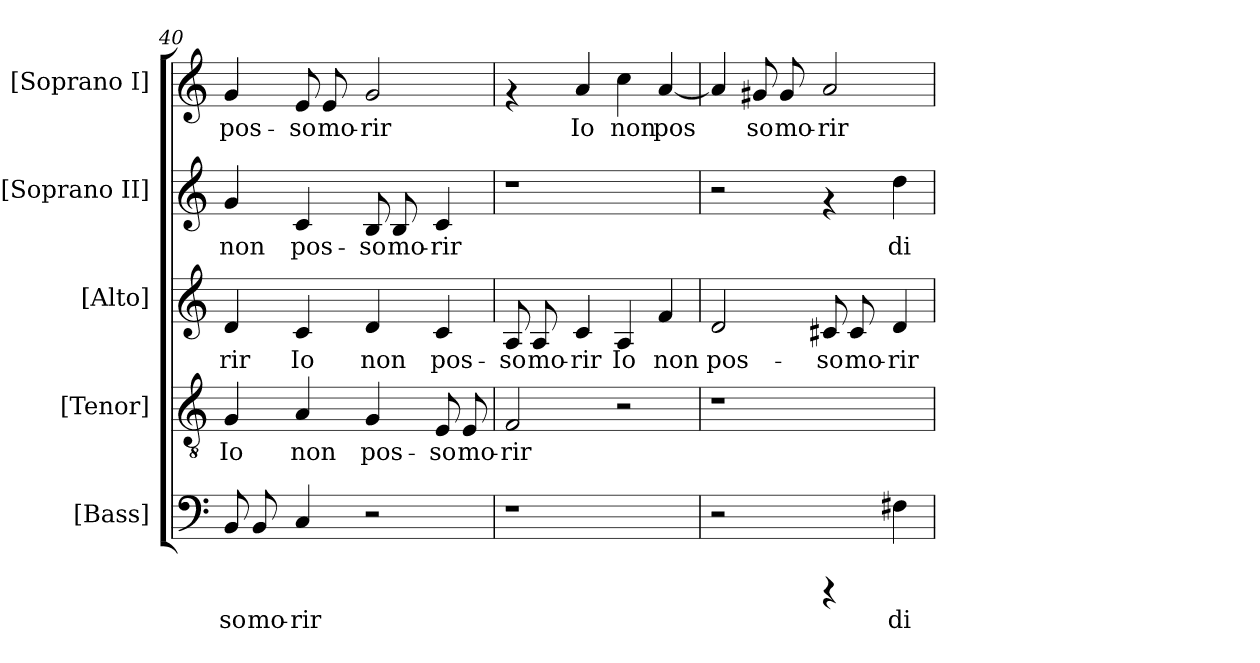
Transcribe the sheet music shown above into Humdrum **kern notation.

**kern	**text	**kern	**text	**kern	**text	**kern	**text	**kern	**text
*part5	*part5	*part4	*part4	*part3	*part3	*part2	*part2	*part1	*part1
*staff5	*staff5	*staff4	*staff4	*staff3	*staff3	*staff2	*staff2	*staff1	*staff1
*I"[Bass]	*	*I"[Tenor]	*	*I"[Alto]	*	*I"[Soprano II]	*	*I"[Soprano I]	*
*clefF4	*	*clefGv2	*	*clefG2	*	*clefG2	*	*clefG2	*
*k[]	*	*k[]	*	*k[]	*	*k[]	*	*k[]	*
*C:	*	*C:	*	*C:	*	*C:	*	*C:	*
=40	=40	=40	=40	=40	=40	=40	=40	=40	=40
!	!LO:LY:b:cj	!	!LO:LY:b:cj	!	!LO:LY:b:cj	!	!LO:LY:b:cj	!	!LO:LY:b:cj
8BB/	-so	4G/	Io	4d/	-rir	4g/	non	4g/	pos-
!	!LO:LY:b:cj	!	!	!	!	!	!	!	!
8BB/	mo-	.	.	.	.	.	.	.	.
!	!LO:LY:b:cj	!	!LO:LY:b:cj	!	!LO:LY:b:cj	!	!LO:LY:b:cj	!	!LO:LY:b:cj
4C/	-rir	4A/	non	4c/	Io	4c/	pos-	8e/	-so
!	!	!	!	!	!	!	!	!	!LO:LY:b:cj
.	.	.	.	.	.	.	.	8e/	mo-
!	!	!	!LO:LY:b:cj	!	!LO:LY:b:cj	!	!LO:LY:b:cj	!	!LO:LY:b:cj
2r	.	4G/	pos-	4d/	non	8B/	-so	2g/	-rir
!	!	!	!	!	!	!	!LO:LY:b:cj	!	!
.	.	.	.	.	.	8B/	mo-	.	.
!	!	!	!LO:LY:b:cj	!	!LO:LY:b:cj	!	!LO:LY:b:cj	!	!
.	.	8E/	-so	4c/	pos-	4c/	-rir	.	.
!	!	!	!LO:LY:b:cj	!	!	!	!	!	!
.	.	8E/	mo-	.	.	.	.	.	.
=41	=41	=41	=41	=41	=41	=41	=41	=41	=41
!	!	!	!LO:LY:b:cj	!	!LO:LY:b:cj	!	!	!	!
1r	.	2F/	-rir	8A/	-so	1r	.	4rf	.
!	!	!	!	!	!LO:LY:b:cj	!	!	!	!
.	.	.	.	8A/	mo-	.	.	.	.
!	!	!	!	!	!LO:LY:b:cj	!	!	!	!LO:LY:b:cj
.	.	.	.	4c/	-rir	.	.	4a/	Io
!	!	!	!	!	!LO:LY:b:cj	!	!	!	!LO:LY:b:cj
.	.	2r	.	4A/	Io	.	.	4cc\	non
!	!	!	!	!	!LO:LY:b:cj	!	!	!	!LO:LY:b:cj
.	.	.	.	4f/	non	.	.	[<4a/	pos-
!!LO:PB:g=z
=42	=42	=42	=42	=42	=42	=42	=42	=42	=42
!	!	!	!	!	!LO:LY:b:cj	!	!	!	!LO:LY:b:cj
2r	.	1r	.	2d/	pos-	2r	.	4a/]	--
!	!	!	!	!	!	!	!	!	!LO:LY:b:cj
.	.	.	.	.	.	.	.	8g#X/	-so
!	!	!	!	!	!	!	!	!	!LO:LY:b:cj
.	.	.	.	.	.	.	.	8g#/	mo-
!	!	!	!	!	!LO:LY:b:cj	!	!	!	!LO:LY:b:cj
4rCCC	.	.	.	8c#X/	-so	4rf	.	2a/	-rir
!	!	!	!	!	!LO:LY:b:cj	!	!	!	!
.	.	.	.	8c#/	mo-	.	.	.	.
!	!LO:LY:b:cj	!	!	!	!LO:LY:b:cj	!	!LO:LY:b:cj	!	!
4F#X\	di	.	.	4d/	-rir	4dd\	di	.	.
=	=	=	=	=	=	=	=	=	=
*-	*-	*-	*-	*-	*-	*-	*-	*-	*-
